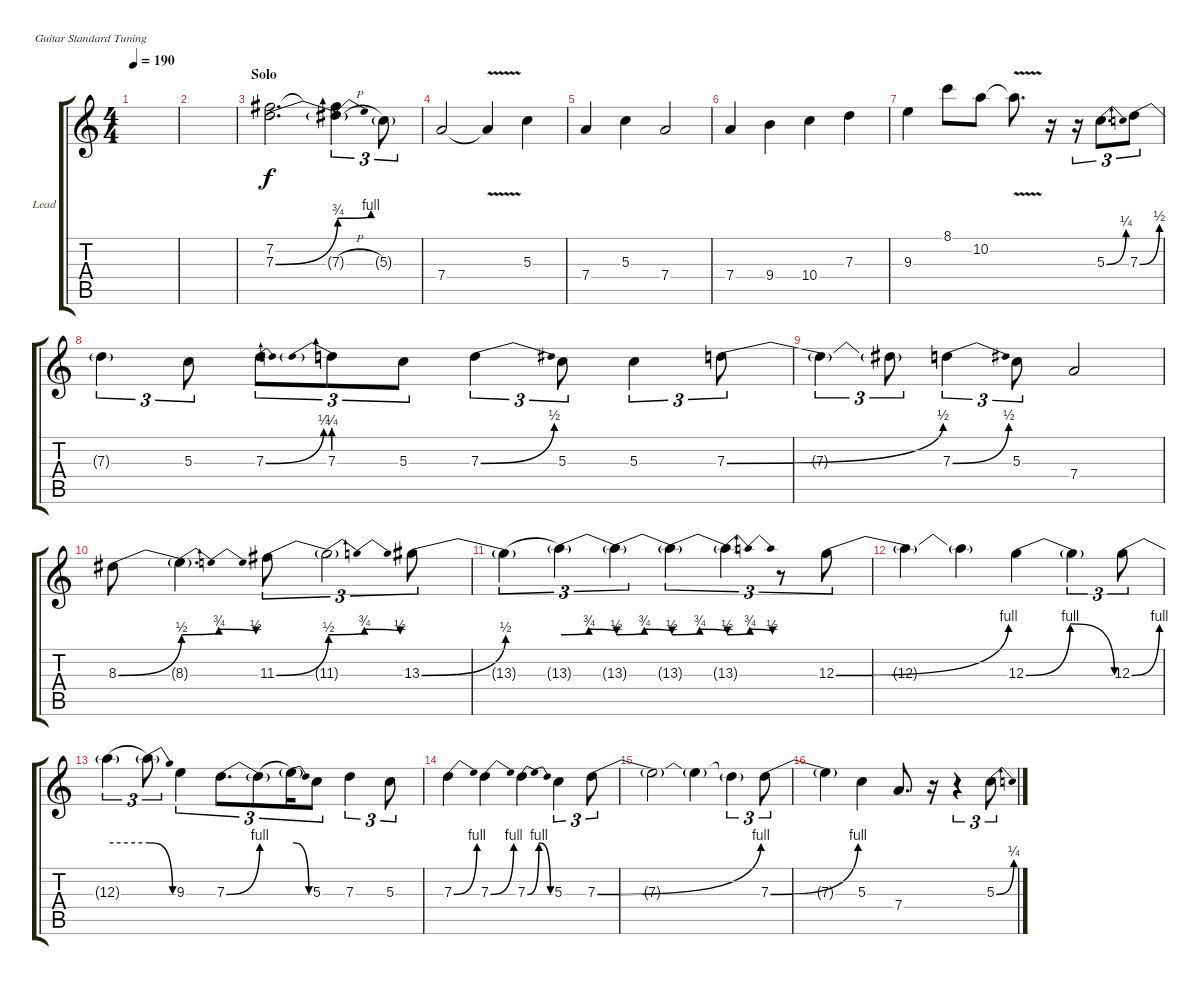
\bracketExtendMode groupsimilarinstruments
\firstSystemTrackNameOrientation horizontal
\otherSystemsTrackNameOrientation horizontal
\track ("Guitar Lead" "Lead") {instrument distortionguitar}
\staff {score tabs}
\tuning (E4 B3 G3 D3 A2 E2)
\ts (4 4)
\tempo 190
\clef g2
\scale
0.333333
\ks c
|
\scale
0.333333 |
\section ("" "Solo")
\scale
0.333333 (7.3{be (bend 0 0 60 3)} 7.2).2{d} (7.3{be (bend 0 3 60 4) h t} 7.2{t}).4{tu (3 2)} 5.3{g}.8{tu (3 2)} |
\scale
0.333333 7.4.2 7.4{v t}.4 5.3.4 |
\scale
0.333333 7.4.4 5.3.4 7.4.2 |
\scale
0.333333 7.4.4 9.4.4 10.4.4 7.3.4 |
\scale
0.333333 9.3.4 8.1.8 10.2.8 10.2{v t}.8{d} r.16 r.16{tu (3 2)} 5.3{be (bend 16.2 0 25.2 1)}.8{d tu (3 2)} 7.3{be (bend 15.6 0 39 2)}.8{tu (3 2)} |
\scale
0.333333 7.3{t}.4{tu (3 2)} 5.3.8{tu (3 2)} 7.3{be (bend 19.8 0 33.6 1)}.8{tu (3 2)} 7.3{be (prebend 0 1 60 1)}.8{tu (3 2)} 5.3.8{tu (3 2)} 7.3{be (bend 9 0 49.199999999999996 2)}.4{tu (3 2)} 5.3.8{tu (3 2)} 5.3.4{tu (3 2)} 7.3{be (bend 0 0 59.4 2)}.8{tu (3 2)} |
\scale
0.333333 7.3{t}.4{tu (3 2)} 7.3{t}.8{tu (3 2)} 7.3{be (bend 0 0 59.4 2)}.4{tu (3 2)} 5.3.8{tu (3 2)} 7.4.2 |
\scale
0.333333 8.3{be (bend 0.6 0 14.399999999999999 2)}.8 8.3{be (bendrelease 17.4 2 23.4 3 23.4 3 33.6 2) t}.4{d} 11.3{be (bend 0.6 0 14.399999999999999 2)}.8{tu (3 2)} 11.3{be (bendrelease 25.2 2 30.599999999999998 3 41.4 3 45.6 2) t}.2{tu (3 2)} 13.3{be (bend 0 0 10.799999999999999 2)}.8{tu (3 2)} |
\scale
0.333333 13.3{be (hold 0 0 60 0) t}.4{tu (3 2)} 13.3{be (bendrelease 15.6 2 20.4 3 37.8 3 42 2) t}.4{tu (3 2)} 13.3{be (bendrelease 15 2 19.2 3 35.4 3 41.4 2) t}.4{tu (3 2)} 13.3{be (bendrelease 15.6 2 20.4 3 37.8 3 42 2) t}.4{tu (3 2)} 13.3{be (bendrelease 16.2 2 20.4 3 37.8 3 42 2) t}.4{tu (3 2)} r.8{tu (3 2)} 12.3{be (bend 0.6 0 21 4)}.8{tu (3 2)} |
\scale
0.333333 12.3{t}.4 12.3{t}.4 12.3{be (bendrelease 9 0 38.4 4 51 4 59.4 0)}.4 12.3{t}.4{tu (3 2)} 12.3{be (bend 52.199999999999996 0 59.4 4)}.8{tu (3 2)} |
\scale
0.333333 12.3{be (hold 0 4 60 4) t}.4{tu (3 2)} 12.3{be (release 18 4 37.199999999999996 0) t}.8{tu (3 2)} 9.3.4{tu (3 2)} 7.3{be (bend 34.8 0 59.4 4)}.8{d tu (3 2)} 7.3{be (hold 0 0 60 0) t}.8{tu (3 2)} 7.3{be (release 19.8 4 39.6 0) t}.16{tu (3 2)} 5.3.8{tu (3 2)} 7.3.4{tu (3 2)} 5.3.8{tu (3 2)} |
\scale
0.333333 7.3{be (bend 8.4 0 19.2 4)}.4 7.3{be (bend 11.4 0 21.599999999999998 4)}.4 7.3{be (bendrelease 11.4 0 18 4 42 4 48.6 0)}.4 5.3.4{tu (3 2)} 7.3{be (bend 0 0 45 4)}.8{tu (3 2)} |
\scale
0.333333 7.3{t}.2 7.3{t}.4 7.3{t}.4{tu (3 2)} 7.3{be (bend 0.6 0 11.4 4)}.8{tu (3 2)} |
\scale
0.333333 7.3{t}.4 5.3.4 7.4.8{d} r.16 r.4{tu (3 2)} 5.3{be (bend 15.6 0 21.599999999999998 1)}.8{tu (3 2)}
